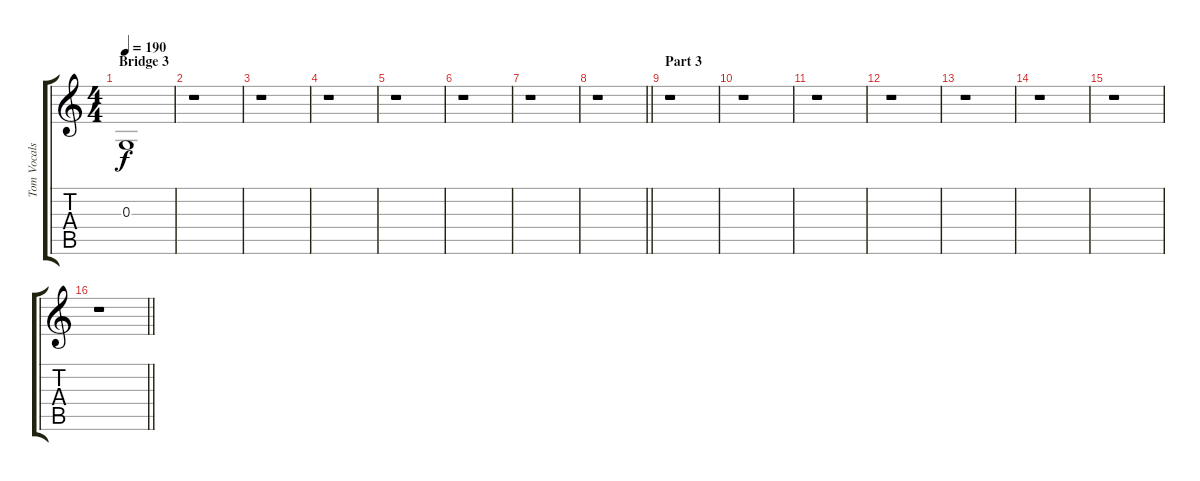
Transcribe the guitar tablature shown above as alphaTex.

\track ("Tom Vocals" "Tom Vocals") {instrument electricpiano2}
\staff {score tabs}
\tuning (E4 B3 G3 D3 A2 E2) {hide}
\ts (4 4)
\section ("" "Bridge 3")
\tempo 190
\clef g2
\ks c
0.3.1{dy f} |
r.1 |
r.1 |
r.1 |
r.1 |
r.1 |
r.1 |
\barLineRight lightlight
r.1 |
\section ("" "Part 3")
r.1 |
r.1 |
r.1 |
r.1 |
r.1 |
r.1 |
r.1 |
\barLineRight lightlight
r.1
